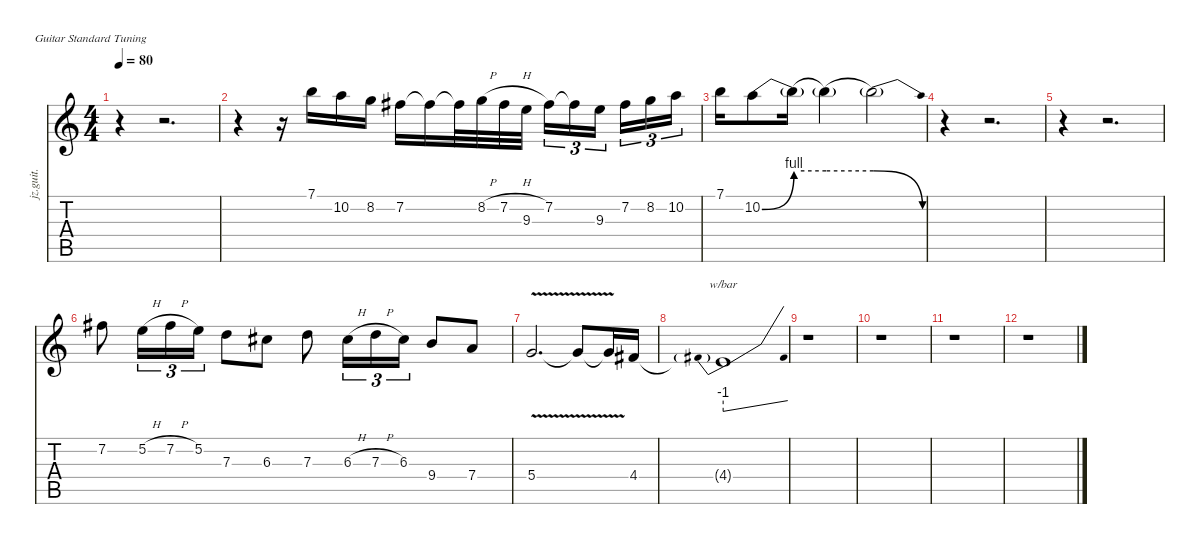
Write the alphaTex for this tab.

\defaultSystemsLayout 4
\hideDynamics
\bracketExtendMode nobrackets
\otherSystemsTrackNameOrientation horizontal
\track ("Solo" "jz.guit.") {instrument electricguitarjazz}
\staff {score tabs}
\tuning (E4 B3 G3 D3 A2 E2)
\ts (4 4)
\tempo 80
\clef g2
\ks c
r.4{dy ff beam Down} r.2{d beam Down} |
r.4{beam Down} r.16{beam Down} 7.1.16{dy f beam Down} 10.2.16{beam Down} 8.2.16{beam Down} 7.2{acc #}.16{beam Down} 7.2{t acc #}.16{beam Down} 7.2{t acc #}.32{beam Down} 8.2{h}.32{beam Down} 7.2{h acc #}.32{beam Down} 9.3.32{beam Down} 7.2{acc #}.16{tu (3 2) beam Down} 7.2{t acc #}.16{tu (3 2) beam Down} 9.3.16{tu (3 2) beam Down} 7.2{acc #}.16{tu (3 2) beam Down} 8.2.16{tu (3 2) beam Down} 10.2.16{tu (3 2) beam Down} |
7.1.16{beam Down} 10.2{be (bend 0 0 60 4)}.8{beam Down} 10.2{be (hold 0 4 60 4) t}.16{beam Down} 10.2{be (hold 0 4 60 4) t}.4{beam Down} 10.2{be (release 0 4 60 0) t}.2{beam Down} |
r.4{beam Down} r.2{d beam Down} |
r.4{beam Down} r.2{d beam Down} |
7.2{acc #}.8{beam Down} 5.2{h}.16{tu (3 2) beam Down} 7.2{h acc #}.16{tu (3 2) beam Down} 5.2.16{tu (3 2) beam Down} 7.3.8{beam Down} 6.3{acc #}.8{beam Down} 7.3.8{beam Down} 6.3{h acc #}.16{tu (3 2) beam Down} 7.3{h}.16{tu (3 2) beam Down} 6.3{acc #}.16{tu (3 2) beam Down} 9.4.8{beam Up} 7.4.8{beam Up} |
5.4{v}.2{d dy ff beam Up} 5.4{v t}.8{dy f beam Up} 5.4{v t}.16{beam Up} 4.4{acc #}.16{beam Up} |
4.4{t acc #}.1{tbe (predivedive default 0 -4 60 0) beam Up} |
r.1{beam Down} |
r.1{beam Down} |
r.1{beam Down} |
r.1{beam Down}
